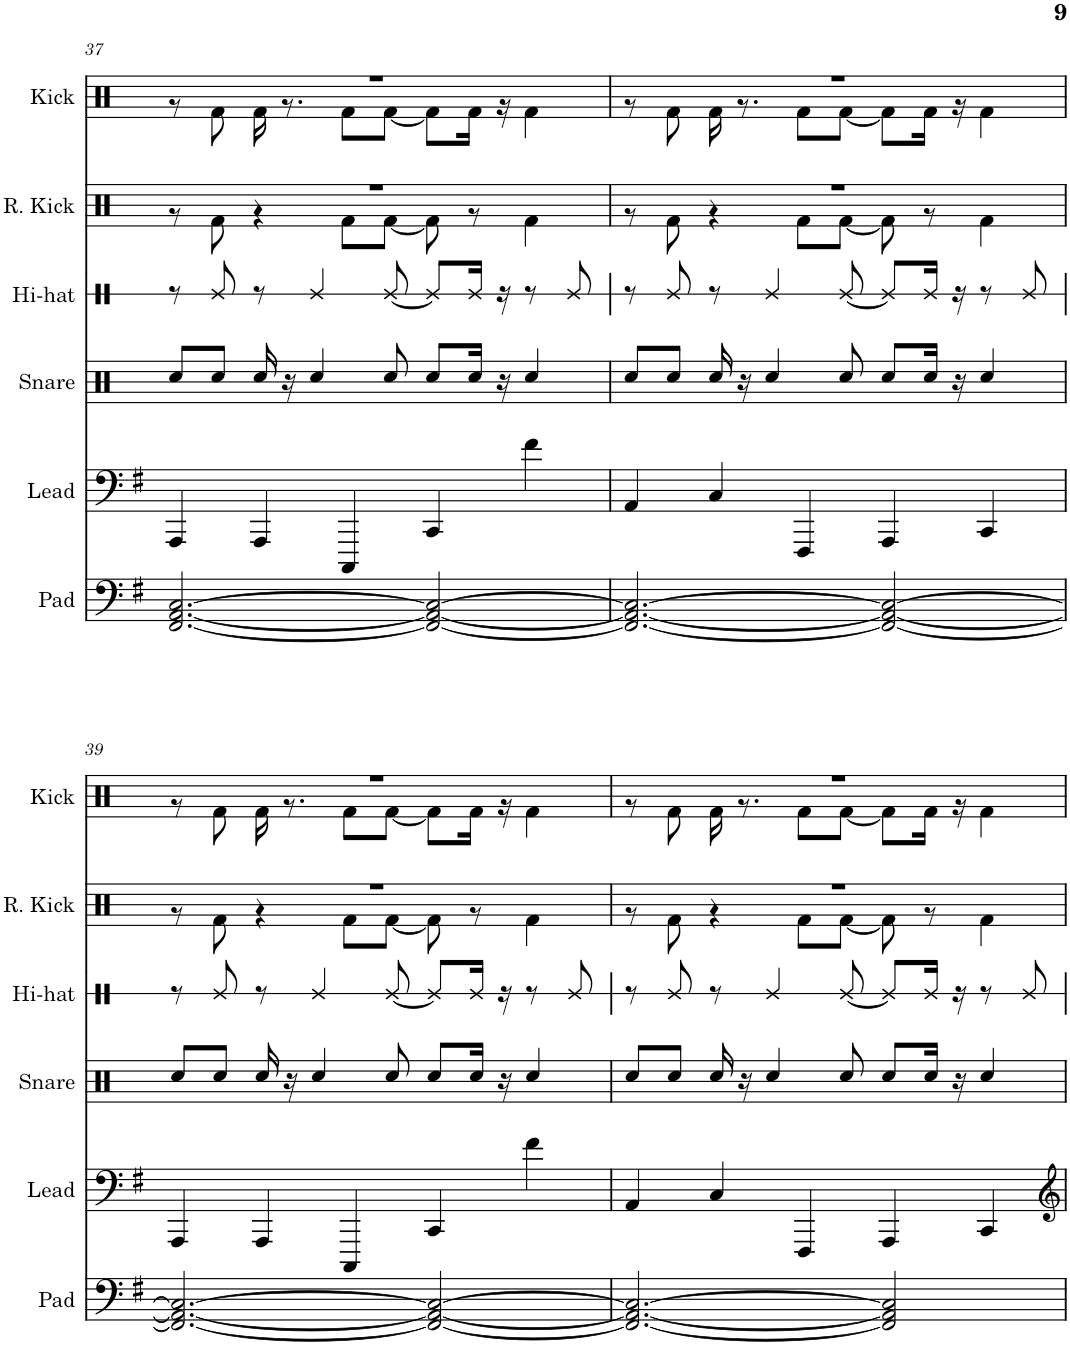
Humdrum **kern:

**kern	**kern	**kern	**kern	**kern	**kern
*part6	*part5	*part4	*part3	*part2	*part1
*staff6	*staff5	*staff4	*staff3	*staff2	*staff1
*I"Pad	*I"Lead	*I"Snare	*I"Hi-hat	*I"Reverb Kick	*I"Kick
*I'Pad	*I'Lead	*I'Snare	*I'Hi-hat	*I'R. Kick	*I'Kick
!!LO:PB:g=z
*clefF4	*clefF4	*clefX	*clefX	*clefX	*clefX
*k[f#]	*k[f#]	*k[f#]	*k[f#]	*k[f#]	*k[f#]
*M5/4	*M5/4	*M5/4	*M5/4	*M5/4	*M5/4
=37	=37	=37	=37	=37	=37
*	*	*	*	*^	*^
[2.FF#/ [2.AA/ [2.C/	4AAA/	8Rcc/L	8r	4%5r	8r	4%5r	8r
.	.	8Rcc/J	8Re/	.	8Rf\	.	8Rf\
.	4AAA/	16Rcc/	8r	.	4r	.	16Rf\
.	.	16r	.	.	.	.	8.r
.	.	4Rcc/	4Re/	.	.	.	.
.	4CCC/	.	.	.	8Rf\L	.	8Rf\L
.	.	8Rcc/	[8Re/	.	[8Rf\J	.	[8Rf\J
2FF#/_ 2AA/_ 2C/_	4CC/	8Rcc/L	8Re/L]	.	8Rf\]	.	8Rf\L]
.	.	16Rcc/Jk	16Re/Jk	.	8r	.	16Rf\Jk
.	.	16r	16r	.	.	.	16r
.	4f#\	4Rcc/	8r	.	4Rf\	.	4Rf\
.	.	.	8Re/	.	.	.	.
=38	=38	=38	=38	=38	=38	=38	=38
2.FF#/_ 2.AA/_ 2.C/_	4AA/	8Rcc/L	8r	4%5r	8r	4%5r	8r
.	.	8Rcc/J	8Re/	.	8Rf\	.	8Rf\
.	4C/	16Rcc/	8r	.	4r	.	16Rf\
.	.	16r	.	.	.	.	8.r
.	.	4Rcc/	4Re/	.	.	.	.
.	4FFF#/	.	.	.	8Rf\L	.	8Rf\L
.	.	8Rcc/	[8Re/	.	[8Rf\J	.	[8Rf\J
2FF#/_ 2AA/_ 2C/_	4AAA/	8Rcc/L	8Re/L]	.	8Rf\]	.	8Rf\L]
.	.	16Rcc/Jk	16Re/Jk	.	8r	.	16Rf\Jk
.	.	16r	16r	.	.	.	16r
.	4CC/	4Rcc/	8r	.	4Rf\	.	4Rf\
.	.	.	8Re/	.	.	.	.
!!LO:LB:g=z	!!
=39	=39	=39	=39	=39	=39	=39	=39
2.FF#/_ 2.AA/_ 2.C/_	4AAA/	8Rcc/L	8r	4%5r	8r	4%5r	8r
.	.	8Rcc/J	8Re/	.	8Rf\	.	8Rf\
.	4AAA/	16Rcc/	8r	.	4r	.	16Rf\
.	.	16r	.	.	.	.	8.r
.	.	4Rcc/	4Re/	.	.	.	.
.	4CCC/	.	.	.	8Rf\L	.	8Rf\L
.	.	8Rcc/	[8Re/	.	[8Rf\J	.	[8Rf\J
2FF#/_ 2AA/_ 2C/_	4CC/	8Rcc/L	8Re/L]	.	8Rf\]	.	8Rf\L]
.	.	16Rcc/Jk	16Re/Jk	.	8r	.	16Rf\Jk
.	.	16r	16r	.	.	.	16r
.	4f#\	4Rcc/	8r	.	4Rf\	.	4Rf\
.	.	.	8Re/	.	.	.	.
=40	=40	=40	=40	=40	=40	=40	=40
2.FF#/_ 2.AA/_ 2.C/_	4AA/	8Rcc/L	8r	4%5r	8r	4%5r	8r
.	.	8Rcc/J	8Re/	.	8Rf\	.	8Rf\
.	4C/	16Rcc/	8r	.	4r	.	16Rf\
.	.	16r	.	.	.	.	8.r
.	.	4Rcc/	4Re/	.	.	.	.
.	4FFF#/	.	.	.	8Rf\L	.	8Rf\L
.	.	8Rcc/	[8Re/	.	[8Rf\J	.	[8Rf\J
2FF#/] 2AA/] 2C/]	4AAA/	8Rcc/L	8Re/L]	.	8Rf\]	.	8Rf\L]
.	.	16Rcc/Jk	16Re/Jk	.	8r	.	16Rf\Jk
.	.	16r	16r	.	.	.	16r
.	4CC/	4Rcc/	8r	.	4Rf\	.	4Rf\
.	.	.	8Re/	.	.	.	.
*	*	*	*	*v	*v	*	*
*	*	*	*	*	*v	*v
=	=	=	=	=	=
*-	*-	*-	*-	*-	*-
